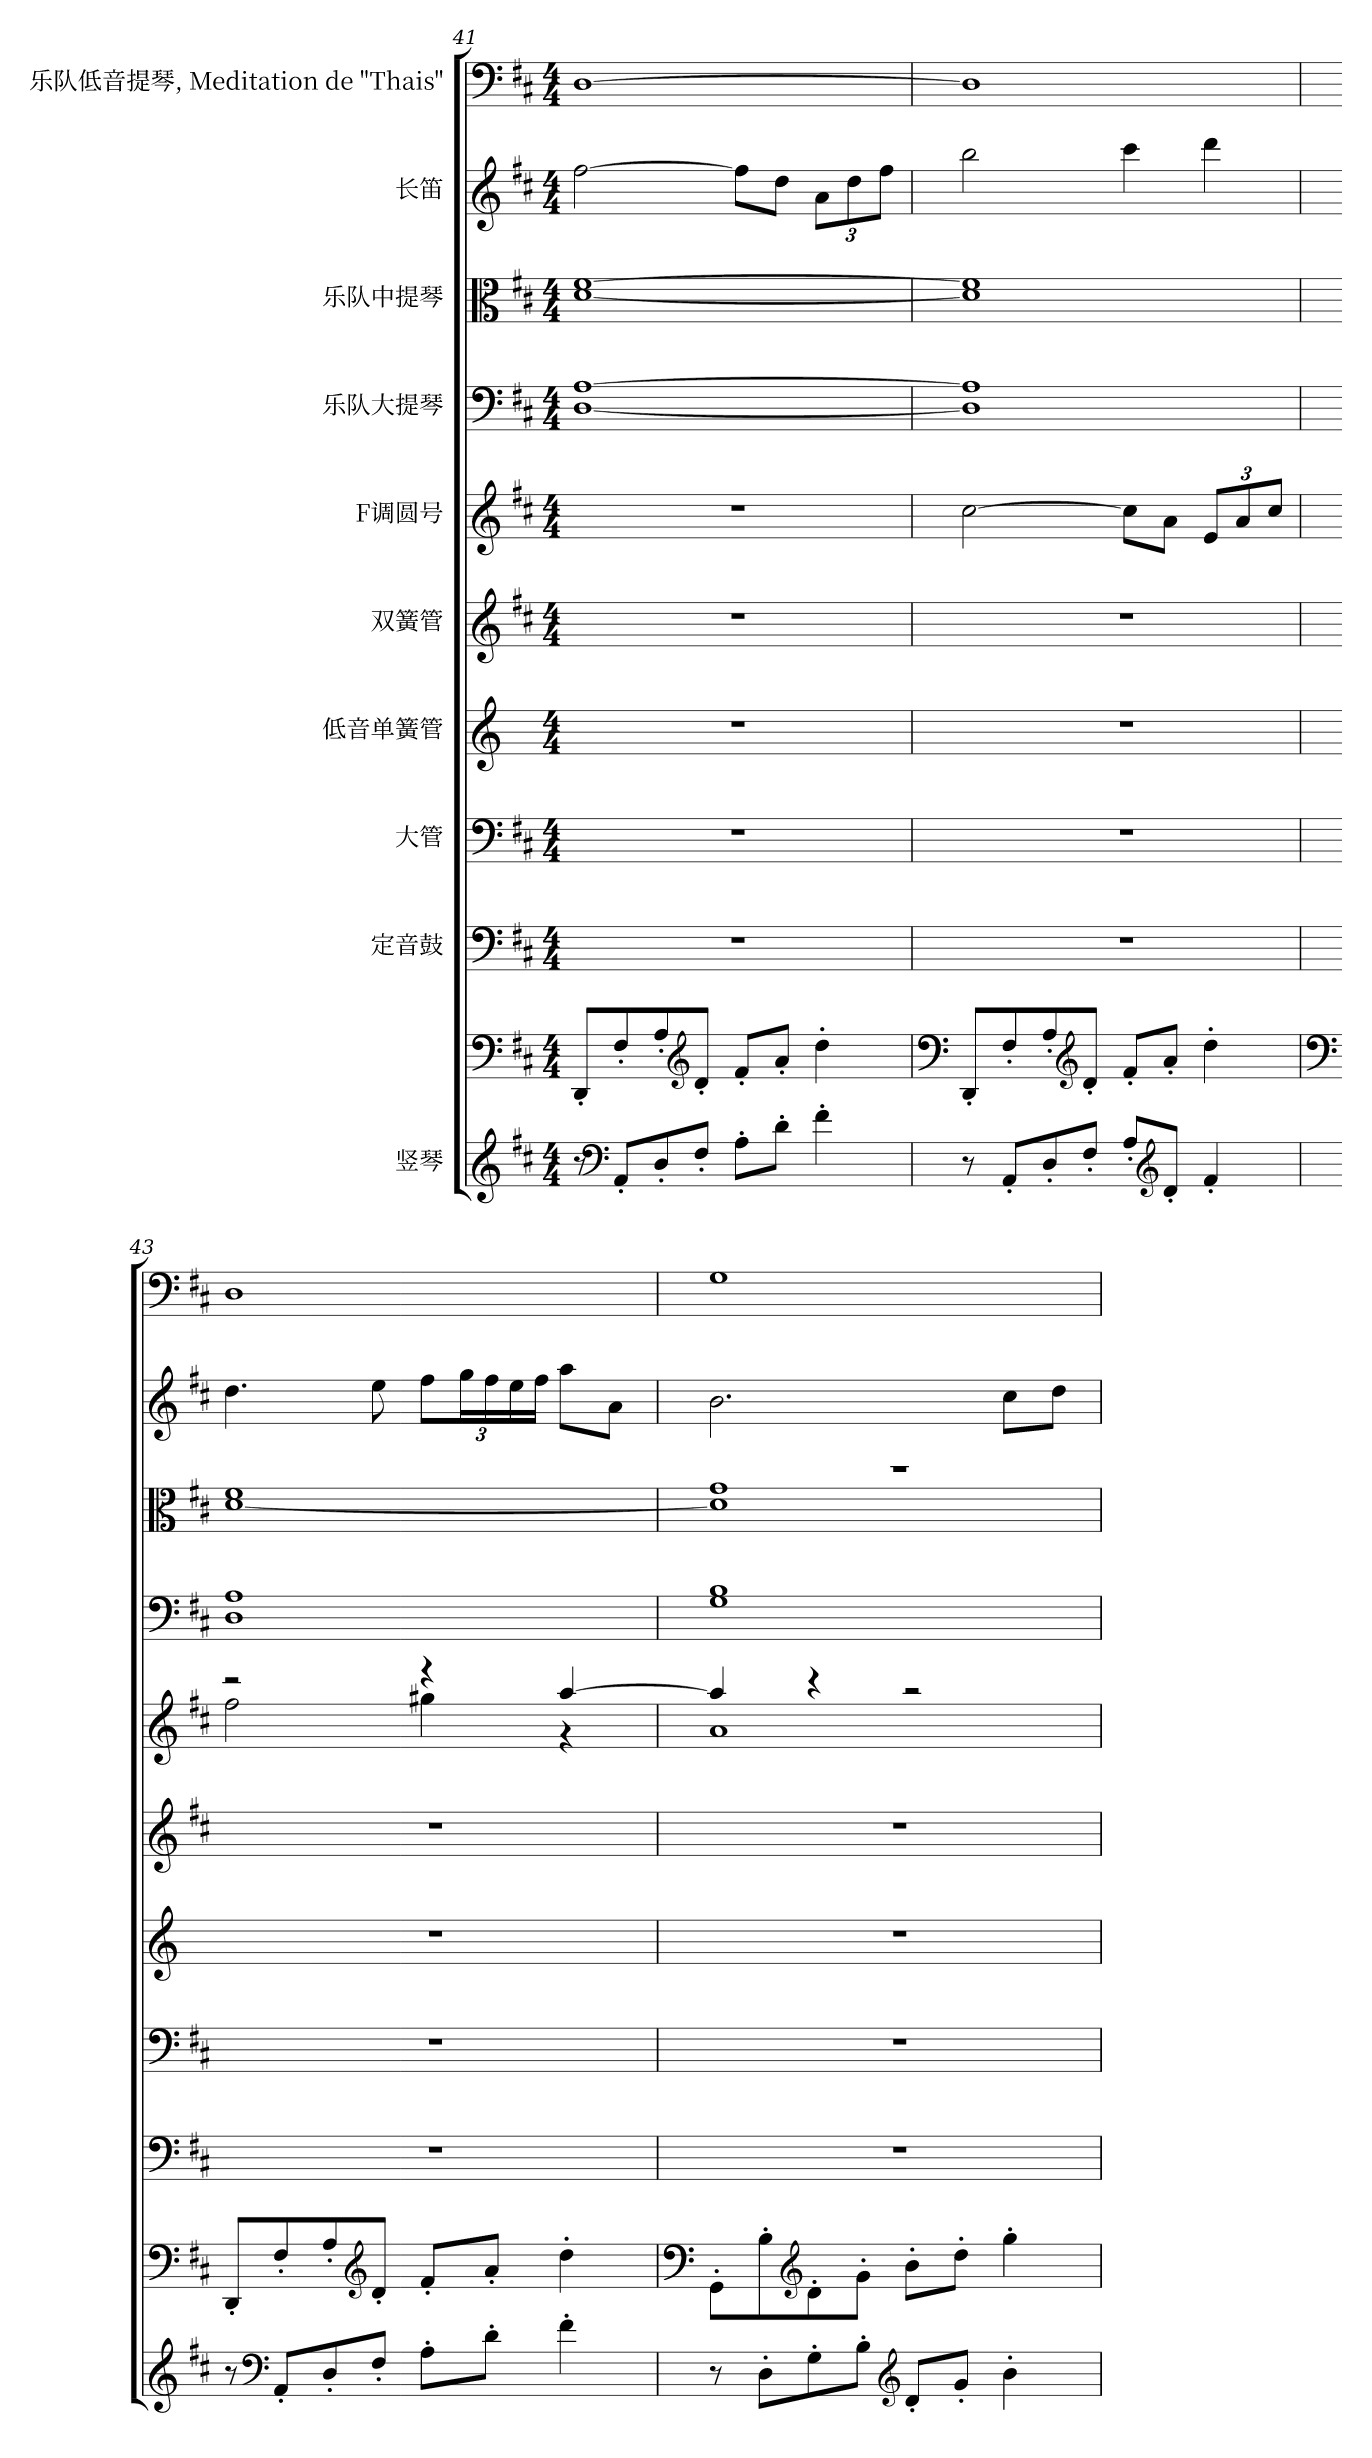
**kern	**kern	**kern	**kern	**kern	**kern	**kern	**kern	**kern	**kern	**kern
*part10	*part10	*part9	*part8	*part7	*part6	*part5	*part4	*part3	*part2	*part1
*staff11	*staff10	*staff9	*staff8	*staff7	*staff6	*staff5	*staff4	*staff3	*staff2	*staff1
*I"竖琴	*	*I"定音鼓	*I"大管	*I"低音单簧管	*I"双簧管	*I"F调圆号	*I"乐队大提琴	*I"乐队中提琴	*I"长笛	*I"乐队低音提琴, Meditation de &quot;Thais&quot;
*clefG2	*clefF4	*clefF4	*clefF4	*clefG2	*clefG2	*clefG2	*clefF4	*clefC3	*clefG2	*clefF4
*	*	*	*	*ITrd8c14	*	*ITrd4c7	*	*	*	*ITrd7c12
*k[f#c#]	*k[f#c#]	*k[f#c#]	*k[f#c#]	*k[]	*k[f#c#]	*k[f#]	*k[f#c#]	*k[f#c#]	*k[f#c#]	*k[f#c#]
*M4/4	*M4/4	*M4/4	*M4/4	*M4/4	*M4/4	*M4/4	*M4/4	*M4/4	*M4/4	*M4/4
*MM65	*MM65	*MM65	*MM65	*MM65	*MM65	*MM65	*MM65	*MM65	*MM65	*MM65
=41	=41	=41	=41	=41	=41	=41	=41	=41	=41	=41
8r	8DD'/L	1r	1r	1r	1r	1r	[1D [1A	[1d [1f#	[2ff#\	[1DD
*clefF4	*	*	*	*	*	*	*	*	*	*
8AA'/L	8F#'/	.	.	.	.	.	.	.	.	.
8D'/	8A'/	.	.	.	.	.	.	.	.	.
*	*clefG2	*	*	*	*	*	*	*	*	*
8F#'/J	8d'/J	.	.	.	.	.	.	.	.	.
8A'\L	8f#'/L	.	.	.	.	.	.	.	8ff#\L]	.
8d'\J	8a'/J	.	.	.	.	.	.	.	8dd\J	.
*	*	*	*	*	*	*	*	*	*Xbrackettup	*
4f#'\	4dd'\	.	.	.	.	.	.	.	12a\L	.
.	.	.	.	.	.	.	.	.	12dd\	.
.	.	.	.	.	.	.	.	.	12ff#\J	.
!!LO:PB:g=z
=42	=42	=42	=42	=42	=42	=42	=42	=42	=42	=42
*	*clefF4	*	*	*	*	*	*	*	*	*
8r	8DD'/L	1r	1r	1r	1r	[2f#\	1D] 1A]	1d] 1f#]	2bb\	1DD]
8AA'/L	8F#'/	.	.	.	.	.	.	.	.	.
8D'/	8A'/	.	.	.	.	.	.	.	.	.
*	*clefG2	*	*	*	*	*	*	*	*	*
8F#'/J	8d'/J	.	.	.	.	.	.	.	.	.
8A'/L	8f#'/L	.	.	.	.	8f#\L]	.	.	4ccc#\	.
*clefG2	*	*	*	*	*	*	*	*	*	*
8d'/J	8a'/J	.	.	.	.	8d\J	.	.	.	.
*	*	*	*	*	*	*Xbrackettup	*	*	*	*
4f#'/	4dd'\	.	.	.	.	12A/L	.	.	4ddd\	.
.	.	.	.	.	.	12d/	.	.	.	.
.	.	.	.	.	.	12f#/J	.	.	.	.
=43	=43	=43	=43	=43	=43	=43	=43	=43	=43	=43
*	*clefF4	*	*	*	*	*	*	*	*	*
*	*	*	*	*	*	*^	*	*^	*	*
8r	8DD'/L	1r	1r	1r	1r	2r	2b\	1D 1A	1f#	[1d	4.dd\	1DD
*clefF4	*	*	*	*	*	*	*	*	*	*	*	*
8AA'/L	8F#'/	.	.	.	.	.	.	.	.	.	.	.
8D'/	8A'/	.	.	.	.	.	.	.	.	.	.	.
*	*clefG2	*	*	*	*	*	*	*	*	*	*	*
8F#'/J	8d'/J	.	.	.	.	.	.	.	.	.	8ee\	.
8A'\L	8f#'/L	.	.	.	.	4r	4cc#X\	.	.	.	12ff#\L	.
.	.	.	.	.	.	.	.	.	.	.	24gg\L	.
8d'\J	8a'/J	.	.	.	.	.	.	.	.	.	24ff#\	.
.	.	.	.	.	.	.	.	.	.	.	24ee\	.
.	.	.	.	.	.	.	.	.	.	.	24ff#\JJ	.
4f#'\	4dd'\	.	.	.	.	[4dd/	4r	.	.	.	8aa\L	.
.	.	.	.	.	.	.	.	.	.	.	8a\J	.
=44	=44	=44	=44	=44	=44	=44	=44	=44	=44	=44	=44	=44
*	*clefF4	*	*	*	*	*	*	*	*	*	*	*
8r	8GG'\L	1r	1r	1r	1r	4dd/]	1d	1G 1B	1r	1d] 1g	2.b\	1GG
8D'\L	8B'\	.	.	.	.	.	.	.	.	.	.	.
*	*clefG2	*	*	*	*	*	*	*	*	*	*	*
8G'\	8d'\	.	.	.	.	4r	.	.	.	.	.	.
8B'\J	8g'\J	.	.	.	.	.	.	.	.	.	.	.
*clefG2	*	*	*	*	*	*	*	*	*	*	*	*
8d'/L	8b'\L	.	.	.	.	2r	.	.	.	.	.	.
8g'/J	8dd'\J	.	.	.	.	.	.	.	.	.	.	.
4b'\	4gg'\	.	.	.	.	.	.	.	.	.	8cc#\L	.
.	.	.	.	.	.	.	.	.	.	.	8dd\J	.
*	*	*	*	*	*	*v	*v	*	*v	*v	*	*
=	=	=	=	=	=	=	=	=	=	=
*-	*-	*-	*-	*-	*-	*-	*-	*-	*-	*-
